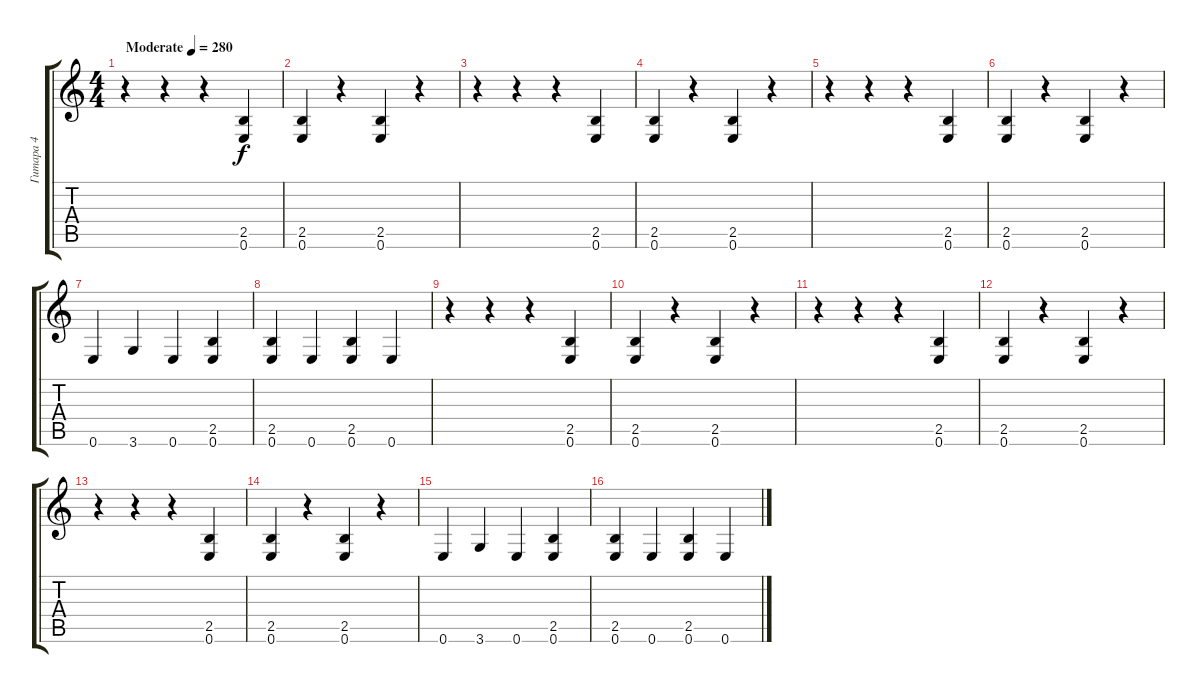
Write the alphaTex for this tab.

\track ("Гитара 4" "Гитара 4") {instrument electricguitarclean}
\staff {score tabs}
\tuning (E4 B3 G3 D3 A2 E2) {hide}
\ts (4 4)
\tempo (280 "Moderate")
\clef g2
\ks c
r.4{dy f instrument electricguitarclean} r.4 r.4 (2.5 0.6).4 |
(2.5 0.6).4 r.4 (2.5 0.6).4 r.4 |
r.4 r.4 r.4 (2.5 0.6).4 |
(2.5 0.6).4 r.4 (2.5 0.6).4 r.4 |
r.4 r.4 r.4 (2.5 0.6).4 |
(2.5 0.6).4 r.4 (2.5 0.6).4 r.4 |
0.6.4 3.6.4 0.6.4 (2.5 0.6).4 |
(2.5 0.6).4 0.6.4 (2.5 0.6).4 0.6.4 |
r.4 r.4 r.4 (2.5 0.6).4 |
(2.5 0.6).4 r.4 (2.5 0.6).4 r.4 |
r.4 r.4 r.4 (2.5 0.6).4 |
(2.5 0.6).4 r.4 (2.5 0.6).4 r.4 |
r.4 r.4 r.4 (2.5 0.6).4 |
(2.5 0.6).4 r.4 (2.5 0.6).4 r.4 |
0.6.4 3.6.4 0.6.4 (2.5 0.6).4 |
(2.5 0.6).4 0.6.4 (2.5 0.6).4 0.6.4
